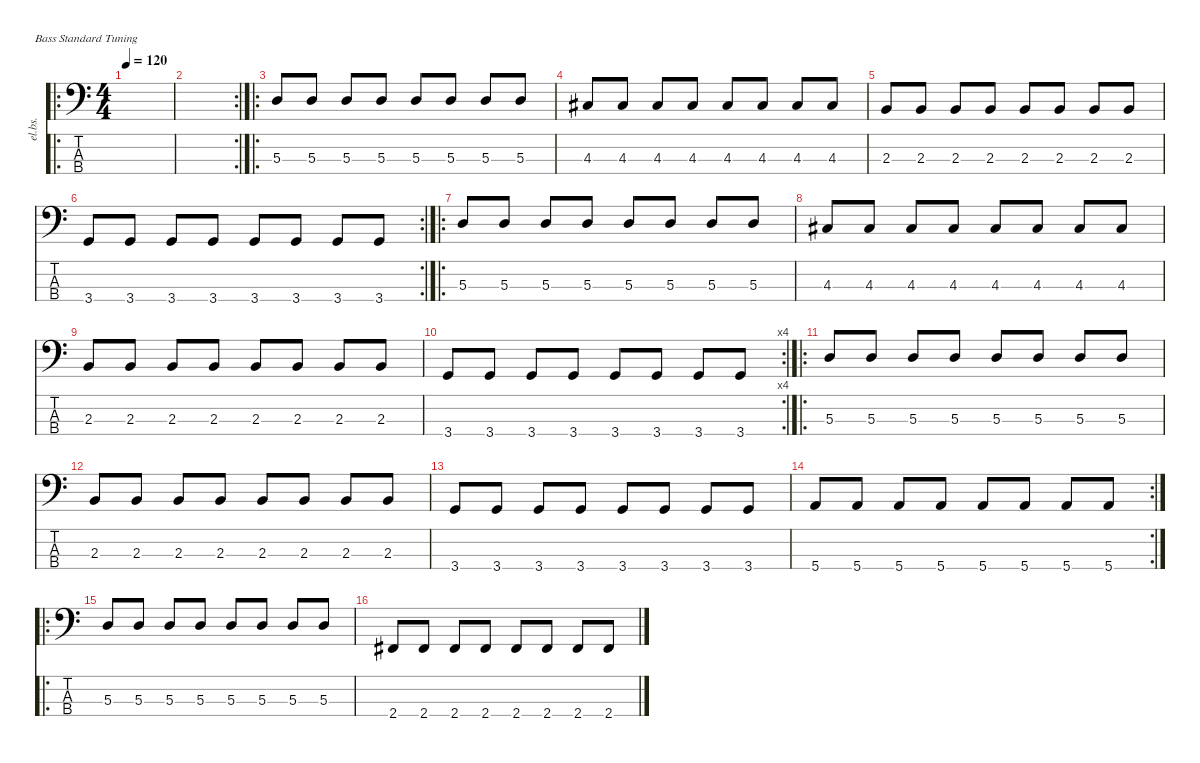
\defaultSystemsLayout 4
\hideDynamics
\bracketExtendMode nobrackets
\otherSystemsTrackNameOrientation horizontal
\track ("Electric Bass" "el.bs.") {instrument electricbassfinger}
\staff {score tabs}
\tuning (G2 D2 A1 E1)
\ro
\ts (4 4)
\tempo 120
\clef f4
\ks c
|
\rc 2
|
\ro
5.3.8{beam Up} 5.3.8{beam Up} 5.3.8{beam Up} 5.3.8{beam Up} 5.3.8{beam Up} 5.3.8{beam Up} 5.3.8{beam Up} 5.3.8{beam Up} |
4.3{acc #}.8{beam Up} 4.3{acc #}.8{beam Up} 4.3{acc #}.8{beam Up} 4.3{acc #}.8{beam Up} 4.3{acc #}.8{beam Up} 4.3{acc #}.8{beam Up} 4.3{acc #}.8{beam Up} 4.3{acc #}.8{beam Up} |
2.3.8{beam Up} 2.3.8{beam Up} 2.3.8{beam Up} 2.3.8{beam Up} 2.3.8{beam Up} 2.3.8{beam Up} 2.3.8{beam Up} 2.3.8{beam Up} |
\rc 2
3.4.8{beam Up} 3.4.8{beam Up} 3.4.8{beam Up} 3.4.8{beam Up} 3.4.8{beam Up} 3.4.8{beam Up} 3.4.8{beam Up} 3.4.8{beam Up} |
\ro
5.3.8{beam Up} 5.3.8{beam Up} 5.3.8{beam Up} 5.3.8{beam Up} 5.3.8{beam Up} 5.3.8{beam Up} 5.3.8{beam Up} 5.3.8{beam Up} |
4.3{acc #}.8{beam Up} 4.3{acc #}.8{beam Up} 4.3{acc #}.8{beam Up} 4.3{acc #}.8{beam Up} 4.3{acc #}.8{beam Up} 4.3{acc #}.8{beam Up} 4.3{acc #}.8{beam Up} 4.3{acc #}.8{beam Up} |
2.3.8{beam Up} 2.3.8{beam Up} 2.3.8{beam Up} 2.3.8{beam Up} 2.3.8{beam Up} 2.3.8{beam Up} 2.3.8{beam Up} 2.3.8{beam Up} |
\rc 4
3.4.8{beam Up} 3.4.8{beam Up} 3.4.8{beam Up} 3.4.8{beam Up} 3.4.8{beam Up} 3.4.8{beam Up} 3.4.8{beam Up} 3.4.8{beam Up} |
\ro
5.3.8{beam Up} 5.3.8{beam Up} 5.3.8{beam Up} 5.3.8{beam Up} 5.3.8{beam Up} 5.3.8{beam Up} 5.3.8{beam Up} 5.3.8{beam Up} |
2.3.8{beam Up} 2.3.8{beam Up} 2.3.8{beam Up} 2.3.8{beam Up} 2.3.8{beam Up} 2.3.8{beam Up} 2.3.8{beam Up} 2.3.8{beam Up} |
3.4.8{beam Up} 3.4.8{beam Up} 3.4.8{beam Up} 3.4.8{beam Up} 3.4.8{beam Up} 3.4.8{beam Up} 3.4.8{beam Up} 3.4.8{beam Up} |
\rc 2
5.4.8{beam Up} 5.4.8{beam Up} 5.4.8{beam Up} 5.4.8{beam Up} 5.4.8{beam Up} 5.4.8{beam Up} 5.4.8{beam Up} 5.4.8{beam Up} |
\ro
5.3.8{beam Up} 5.3.8{beam Up} 5.3.8{beam Up} 5.3.8{beam Up} 5.3.8{beam Up} 5.3.8{beam Up} 5.3.8{beam Up} 5.3.8{beam Up} |
2.4{acc #}.8{beam Up} 2.4{acc #}.8{beam Up} 2.4{acc #}.8{beam Up} 2.4{acc #}.8{beam Up} 2.4{acc #}.8{beam Up} 2.4{acc #}.8{beam Up} 2.4{acc #}.8{beam Up} 2.4{acc #}.8{beam Up}
